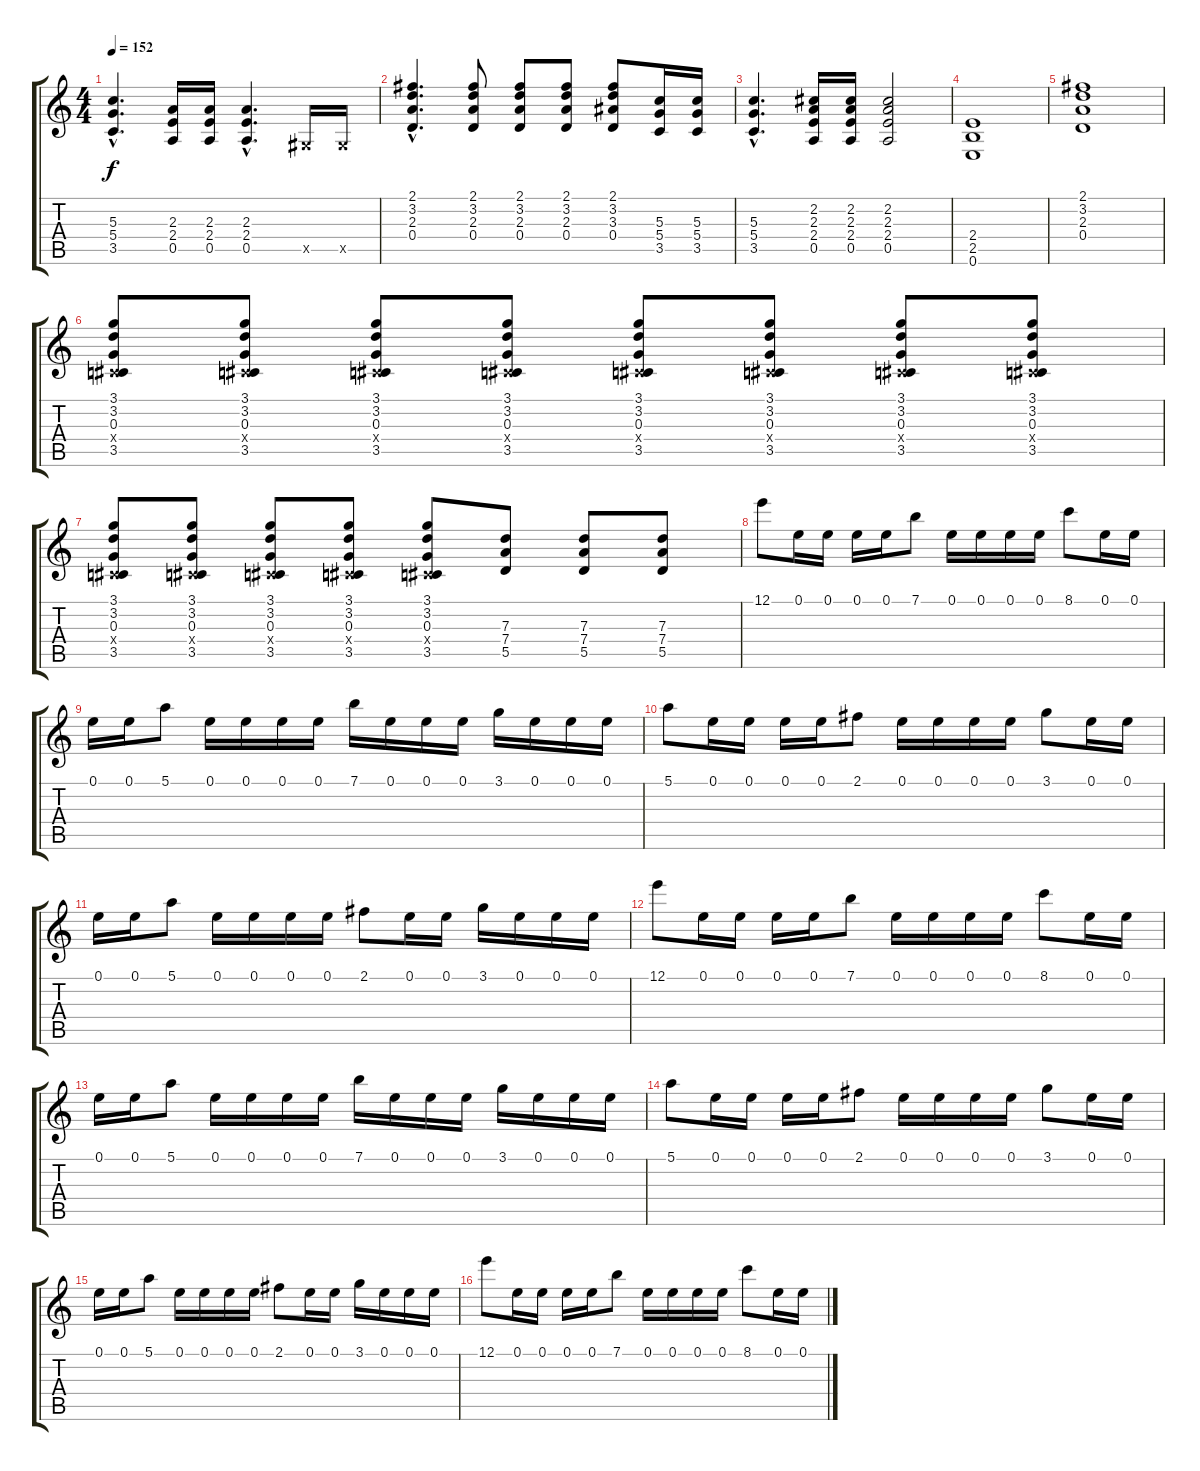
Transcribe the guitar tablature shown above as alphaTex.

\track "" {instrument overdrivenguitar}
\staff {score tabs}
\tuning (E4 B3 G3 D3 A2 E2) {hide}
\ts (4 4)
\tempo 152
\clef g2
\ks c
(5.3{hac} 5.4{hac} 3.5{hac}).4{d dy f} (2.3 2.4 0.5).16 (2.3 2.4 0.5).16 (2.3{hac} 2.4{hac} 0.5{hac}).4{d} -1.5{x}.16 -1.5{x}.16 |
(2.1{hac} 3.2{hac} 2.3{hac} 0.4{hac}).4{d} (2.1 3.2 2.3 0.4).8 (2.1 3.2 2.3 0.4).8 (2.1 3.2 2.3 0.4).8 (2.1 3.2 3.3 0.4).8 (5.3 5.4 3.5).16 (5.3 5.4 3.5).16 |
(5.3{hac} 5.4{hac} 3.5{hac}).4{d} (2.2 2.3 2.4 0.5).16 (2.2 2.3 2.4 0.5).16 (2.2 2.3 2.4 0.5).2 |
(2.4 2.5 0.6).1 |
(2.1 3.2 2.3 0.4).1 |
(3.1 3.2 0.3 -1.4{x} 3.5).8 (3.1 3.2 0.3 -1.4{x} 3.5).8 (3.1 3.2 0.3 -1.4{x} 3.5).8 (3.1 3.2 0.3 -1.4{x} 3.5).8 (3.1 3.2 0.3 -1.4{x} 3.5).8 (3.1 3.2 0.3 -1.4{x} 3.5).8 (3.1 3.2 0.3 -1.4{x} 3.5).8 (3.1 3.2 0.3 -1.4{x} 3.5).8 |
(3.1 3.2 0.3 -1.4{x} 3.5).8 (3.1 3.2 0.3 -1.4{x} 3.5).8 (3.1 3.2 0.3 -1.4{x} 3.5).8 (3.1 3.2 0.3 -1.4{x} 3.5).8 (3.1 3.2 0.3 -1.4{x} 3.5).8 (7.3 7.4 5.5).8 (7.3 7.4 5.5).8 (7.3 7.4 5.5).8 |
12.1.8 0.1.16 0.1.16 0.1.16 0.1.16 7.1.8 0.1.16 0.1.16 0.1.16 0.1.16 8.1.8 0.1.16 0.1.16 |
0.1.16 0.1.16 5.1.8 0.1.16 0.1.16 0.1.16 0.1.16 7.1.16 0.1.16 0.1.16 0.1.16 3.1.16 0.1.16 0.1.16 0.1.16 |
5.1.8 0.1.16 0.1.16 0.1.16 0.1.16 2.1.8 0.1.16 0.1.16 0.1.16 0.1.16 3.1.8 0.1.16 0.1.16 |
0.1.16 0.1.16 5.1.8 0.1.16 0.1.16 0.1.16 0.1.16 2.1.8 0.1.16 0.1.16 3.1.16 0.1.16 0.1.16 0.1.16 |
12.1.8 0.1.16 0.1.16 0.1.16 0.1.16 7.1.8 0.1.16 0.1.16 0.1.16 0.1.16 8.1.8 0.1.16 0.1.16 |
0.1.16 0.1.16 5.1.8 0.1.16 0.1.16 0.1.16 0.1.16 7.1.16 0.1.16 0.1.16 0.1.16 3.1.16 0.1.16 0.1.16 0.1.16 |
5.1.8 0.1.16 0.1.16 0.1.16 0.1.16 2.1.8 0.1.16 0.1.16 0.1.16 0.1.16 3.1.8 0.1.16 0.1.16 |
0.1.16 0.1.16 5.1.8 0.1.16 0.1.16 0.1.16 0.1.16 2.1.8 0.1.16 0.1.16 3.1.16 0.1.16 0.1.16 0.1.16 |
12.1.8 0.1.16 0.1.16 0.1.16 0.1.16 7.1.8 0.1.16 0.1.16 0.1.16 0.1.16 8.1.8 0.1.16 0.1.16
